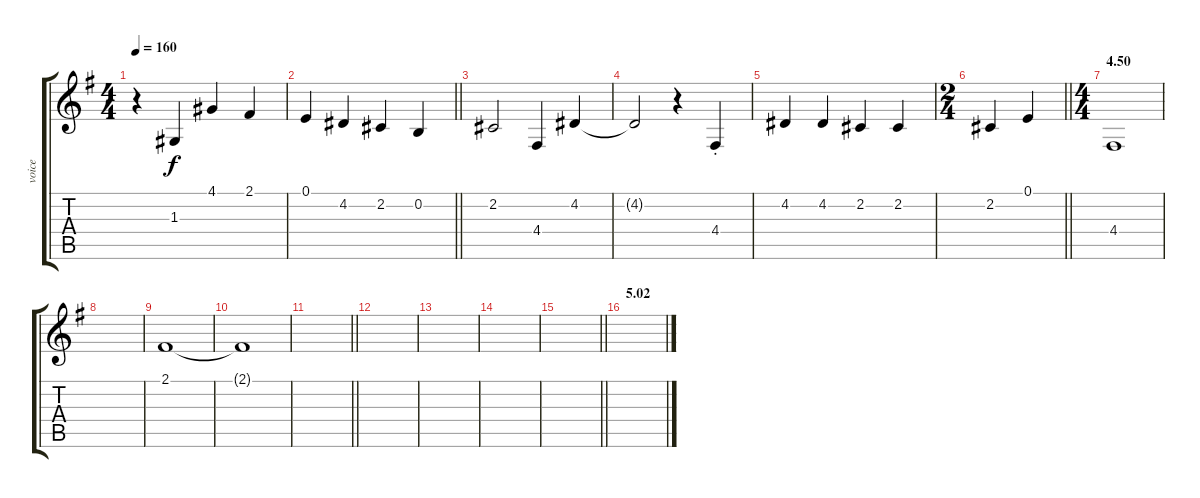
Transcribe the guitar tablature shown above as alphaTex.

\track ("voice" "voice") {instrument clarinet}
\staff {score tabs}
\tuning (E4 B3 G3 D3 A2 E2) {hide}
\ts (4 4)
\tempo 160
\clef g2
\ks g
r.4{dy f} 1.3.4 4.1.4 2.1.4 |
\barLineRight lightlight
0.1.4 4.2.4 2.2.4 0.2.4 |
2.2.2 4.4.4 4.2.4 |
4.2{t}.2 r.4 4.4{st}.4 |
4.2.4 4.2.4 2.2.4 2.2.4 |
\ts (2 4)
\barLineRight lightlight
2.2.4 0.1.4 |
\ts (4 4)
\section ("" "4.50")
4.4.1 |
|
2.1.1 |
2.1{t}.1 |
\barLineRight lightlight
|
|
|
|
\barLineRight lightlight
|
\section ("" "5.02")
